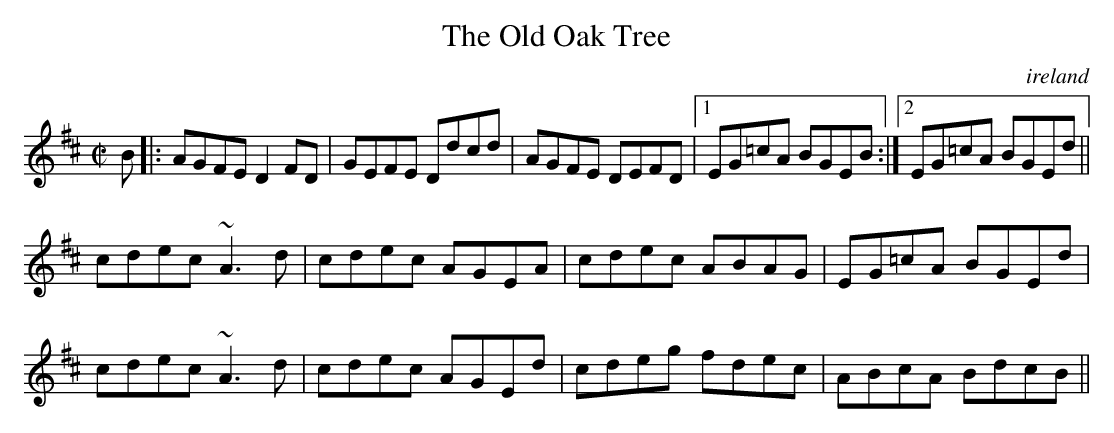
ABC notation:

X:1
T:Old Oak Tree, The
O:ireland
M:C|
K:D
B|:AGFE D2FD|GEFE Ddcd|AGFE DEFD|1 EG=cA BGEB:|2 EG=cA BGEd||
cdec ~A3d|cdec AGEA|cdec ABAG|EG=cA BGEd|
cdec ~A3d|cdec AGEd|cdeg fdec|ABcA BdcB||
